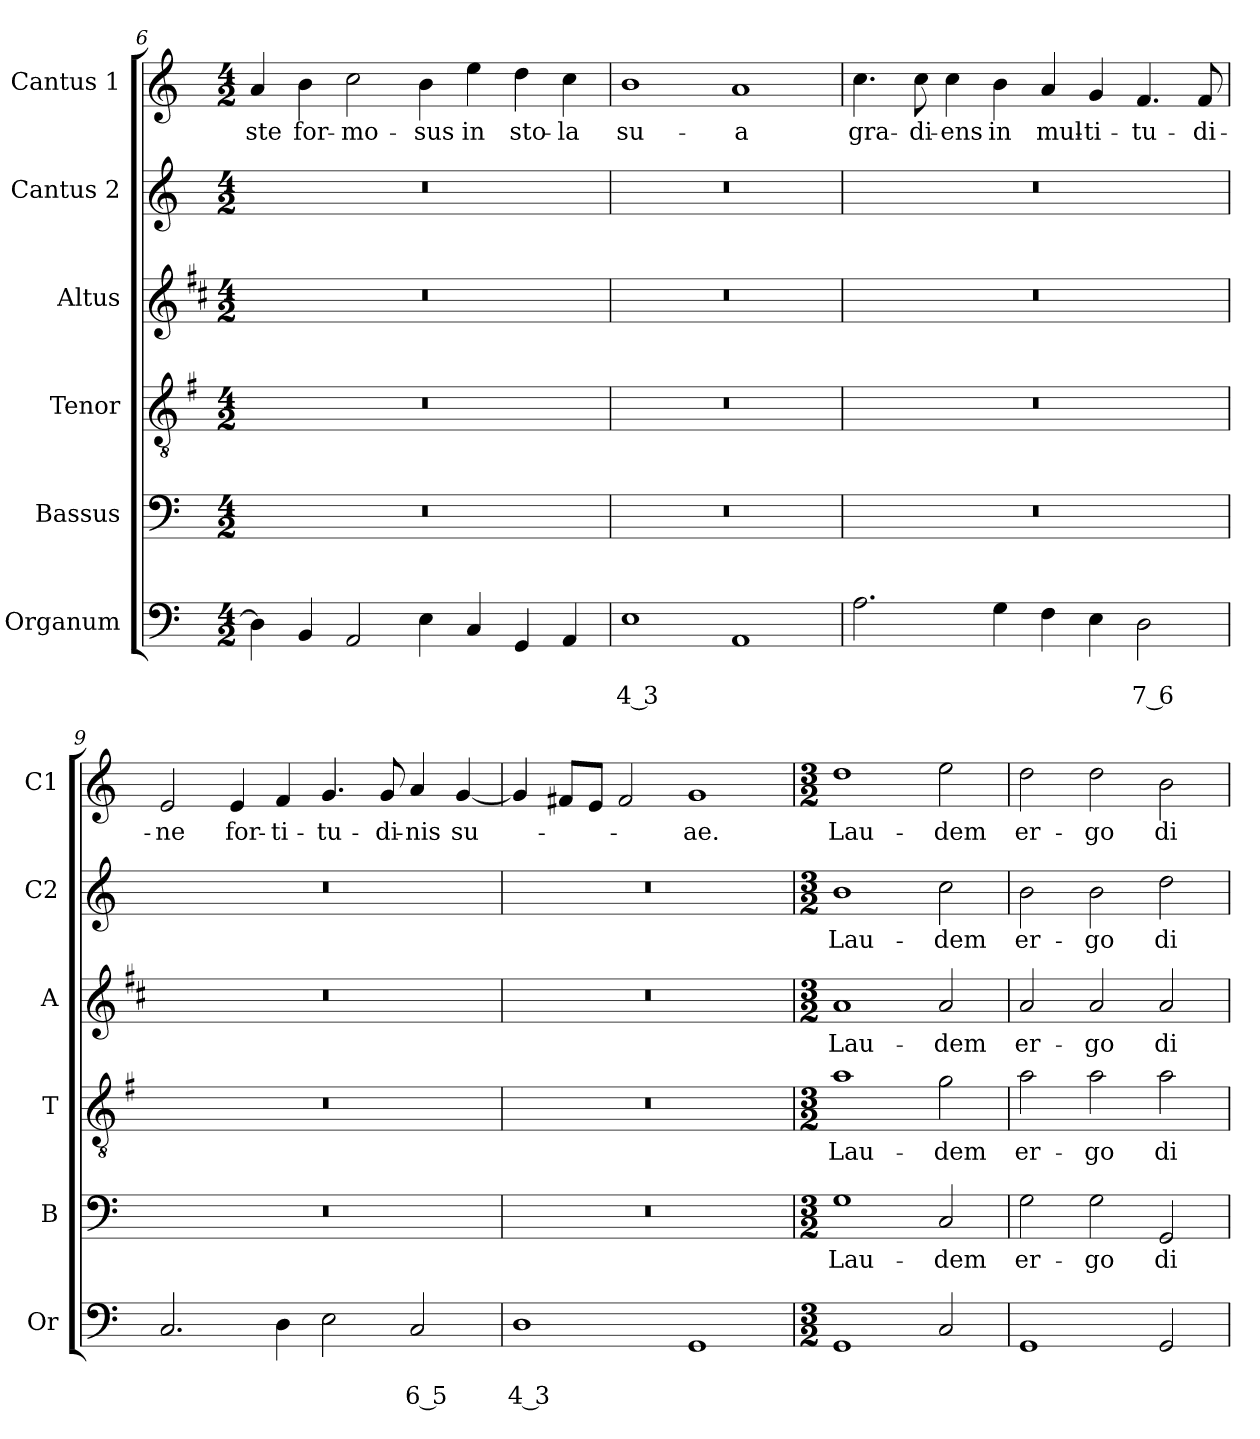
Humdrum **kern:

**kern	**text	**text	**kern	**text	**kern	**text	**kern	**text	**kern	**text	**kern	**text
*part6	*part6	*part6	*part5	*part5	*part4	*part4	*part3	*part3	*part2	*part2	*part1	*part1
*staff6	*staff6	*staff6	*staff5	*staff5	*staff4	*staff4	*staff3	*staff3	*staff2	*staff2	*staff1	*staff1
*I"Organum	*	*	*I"Bassus	*	*I"Tenor	*	*I"Altus	*	*I"Cantus 2	*	*I"Cantus 1	*
*I'Or	*	*	*I'B	*	*I'T	*	*I'A	*	*I'C2	*	*I'C1	*
*clefF4	*	*	*clefF4	*	*clefGv2	*	*clefG2	*	*clefG2	*	*clefG2	*
*	*	*	*	*	*ITrd4c7	*	*ITrd1c2	*	*	*	*	*
*k[]	*	*	*k[]	*	*k[]	*	*k[]	*	*k[]	*	*k[]	*
*C:	*	*	*C:	*	*C:	*	*C:	*	*C:	*	*C:	*
*M4/2	*	*	*M4/2	*	*M4/2	*	*M4/2	*	*M4/2	*	*M4/2	*
=6	=6	=6	=6	=6	=6	=6	=6	=6	=6	=6	=6	=6
!	!	!	!	!	!	!	!	!	!	!	!	!LO:LY:b
4D\]	.	.	0r	.	0r	.	0r	.	0r	.	4a/	-ste
!	!	!	!	!	!	!	!	!	!	!	!	!LO:LY:b
4BB/	.	.	.	.	.	.	.	.	.	.	4b\	for-
!	!	!	!	!	!	!	!	!	!	!	!	!LO:LY:b
2AA/	.	.	.	.	.	.	.	.	.	.	2cc\	-mo-
!	!	!	!	!	!	!	!	!	!	!	!	!LO:LY:b
4E\	.	.	.	.	.	.	.	.	.	.	4b\	-sus
!	!	!	!	!	!	!	!	!	!	!	!	!LO:LY:b
4C/	.	.	.	.	.	.	.	.	.	.	4ee\	in
!	!	!	!	!	!	!	!	!	!	!	!	!LO:LY:b
4GG/	.	.	.	.	.	.	.	.	.	.	4dd\	sto-
!	!	!	!	!	!	!	!	!	!	!	!	!LO:LY:b
4AA/	.	.	.	.	.	.	.	.	.	.	4cc\	-la
=7	=7	=7	=7	=7	=7	=7	=7	=7	=7	=7	=7	=7
!	!	!LO:LY:b	!	!	!	!	!	!	!	!	!	!LO:LY:b
1E	.	4 3	0r	.	0r	.	0r	.	0r	.	1b	su-
!	!	!	!	!	!	!	!	!	!	!	!	!LO:LY:b
1AA	.	.	.	.	.	.	.	.	.	.	1a	-a
!!LO:LB:g=z
=8	=8	=8	=8	=8	=8	=8	=8	=8	=8	=8	=8	=8
!	!	!	!	!	!	!	!	!	!	!	!	!LO:LY:b
2.A\	.	.	0r	.	0r	.	0r	.	0r	.	4.cc\	gra-
!	!	!	!	!	!	!	!	!	!	!	!	!LO:LY:b
.	.	.	.	.	.	.	.	.	.	.	8cc\	-di-
!	!	!	!	!	!	!	!	!	!	!	!	!LO:LY:b
.	.	.	.	.	.	.	.	.	.	.	4cc\	-ens
!	!	!	!	!	!	!	!	!	!	!	!	!LO:LY:b
4G\	.	.	.	.	.	.	.	.	.	.	4b\	in
!	!	!	!	!	!	!	!	!	!	!	!	!LO:LY:b
4F\	.	.	.	.	.	.	.	.	.	.	4a/	mul-
!	!	!	!	!	!	!	!	!	!	!	!	!LO:LY:b
4E\	.	.	.	.	.	.	.	.	.	.	4g/	-ti-
!	!	!LO:LY:b	!	!	!	!	!	!	!	!	!	!LO:LY:b
2D\	.	7 6	.	.	.	.	.	.	.	.	4.f/	-tu-
!	!	!	!	!	!	!	!	!	!	!	!	!LO:LY:b
.	.	.	.	.	.	.	.	.	.	.	8f/	-di-
=9	=9	=9	=9	=9	=9	=9	=9	=9	=9	=9	=9	=9
!	!	!	!	!	!	!	!	!	!	!	!	!LO:LY:b
2.C/	.	.	0r	.	0r	.	0r	.	0r	.	2e/	-ne
!	!	!	!	!	!	!	!	!	!	!	!	!LO:LY:b
.	.	.	.	.	.	.	.	.	.	.	4e/	for-
!	!	!	!	!	!	!	!	!	!	!	!	!LO:LY:b
4D\	.	.	.	.	.	.	.	.	.	.	4f/	-ti-
!	!	!	!	!	!	!	!	!	!	!	!	!LO:LY:b
2E\	.	.	.	.	.	.	.	.	.	.	4.g/	-tu-
!	!	!	!	!	!	!	!	!	!	!	!	!LO:LY:b
.	.	.	.	.	.	.	.	.	.	.	8g/	-di-
!	!	!LO:LY:b	!	!	!	!	!	!	!	!	!	!LO:LY:b
2C/	.	6 5	.	.	.	.	.	.	.	.	4a/	-nis
!	!	!	!	!	!	!	!	!	!	!	!	!LO:LY:b
.	.	.	.	.	.	.	.	.	.	.	[4g/	su-
=10	=10	=10	=10	=10	=10	=10	=10	=10	=10	=10	=10	=10
!	!	!LO:LY:b	!	!	!	!	!	!	!	!	!	!
1D	.	4 3	0r	.	0r	.	0r	.	0r	.	4g/]	.
.	.	.	.	.	.	.	.	.	.	.	8f#X/L	.
.	.	.	.	.	.	.	.	.	.	.	8e/J	.
.	.	.	.	.	.	.	.	.	.	.	2f#/	.
!	!	!	!	!	!	!	!	!	!	!	!	!LO:LY:b
1GG	.	.	.	.	.	.	.	.	.	.	1g	-ae.
=11	=11	=11	=11	=11	=11	=11	=11	=11	=11	=11	=11	=11
*M3/2	*	*	*M3/2	*	*M3/2	*	*M3/2	*	*M3/2	*	*M3/2	*
!	!	!	!	!LO:LY:b	!	!LO:LY:b	!	!LO:LY:b	!	!LO:LY:b	!	!LO:LY:b
1GG	.	.	1G	Lau-	1d	Lau-	1g	Lau-	1b	Lau-	1dd	Lau-
!	!	!	!	!LO:LY:b	!	!LO:LY:b	!	!LO:LY:b	!	!LO:LY:b	!	!LO:LY:b
2C/	.	.	2C/	-dem	2c\	-dem	2g/	-dem	2cc\	-dem	2ee\	-dem
=12	=12	=12	=12	=12	=12	=12	=12	=12	=12	=12	=12	=12
!	!	!	!	!LO:LY:b	!	!LO:LY:b	!	!LO:LY:b	!	!LO:LY:b	!	!LO:LY:b
1GG	.	.	2G\	er-	2d\	er-	2g/	er-	2b\	er-	2dd\	er-
!	!	!	!	!LO:LY:b	!	!LO:LY:b	!	!LO:LY:b	!	!LO:LY:b	!	!LO:LY:b
.	.	.	2G\	-go	2d\	-go	2g/	-go	2b\	-go	2dd\	-go
!	!	!	!	!LO:LY:b	!	!LO:LY:b	!	!LO:LY:b	!	!LO:LY:b	!	!LO:LY:b
2GG/	.	.	2GG/	di-	2d\	di-	2g/	di-	2dd\	di-	2b\	di-
=	=	=	=	=	=	=	=	=	=	=	=	=
*-	*-	*-	*-	*-	*-	*-	*-	*-	*-	*-	*-	*-
